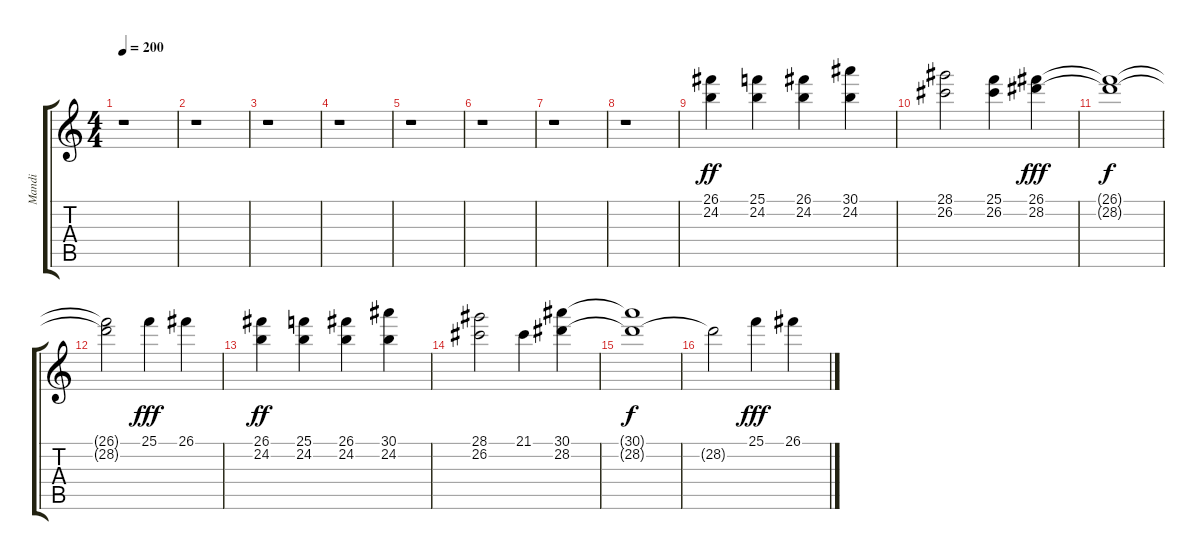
\track ("Mandi" "Mandi") {instrument voiceoohs}
\staff {score tabs}
\tuning (E4 B3 G3 D3 A2 E2) {hide}
\ts (4 4)
\tempo 200
\clef g2
\ks c
r.1{dy f} |
r.1 |
r.1 |
r.1 |
r.1 |
r.1 |
r.1 |
r.1 |
(26.1 24.2).4{dy ff} (25.1 24.2).4 (26.1 24.2).4 (30.1 24.2).4 |
(28.1 26.2).2 (25.1 26.2).4 (26.1 28.2).4{dy fff} |
(26.1{t} 28.2{t}).1{dy f} |
(26.1{t} 28.2{t}).2 25.1.4{dy fff} 26.1.4 |
(26.1 24.2).4{dy ff} (25.1 24.2).4 (26.1 24.2).4 (30.1 24.2).4 |
(28.1 26.2).2 21.1.4 (30.1 28.2).4 |
(30.1{t} 28.2{t}).1{dy f} |
28.2{t}.2 25.1.4{dy fff} 26.1.4
